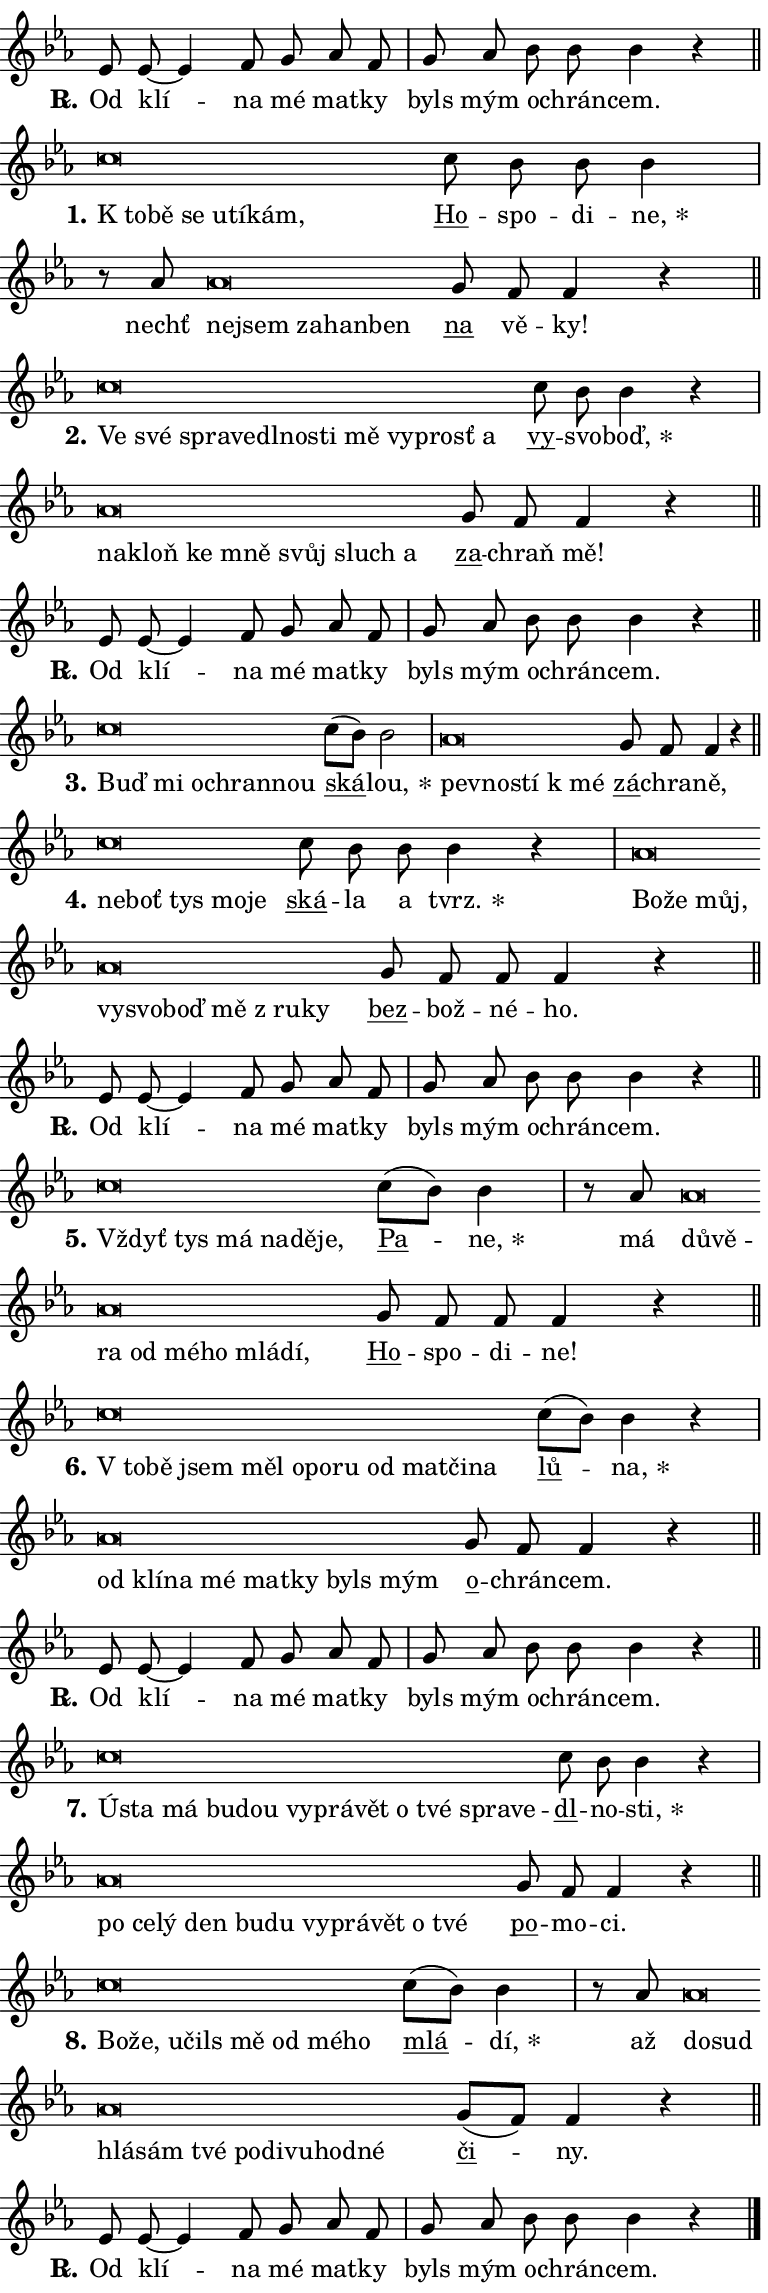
\version "2.24.0"
\header { tagline = "" }
\paper {
  indent = 0\cm
  top-margin = 0\cm
  right-margin = 0.13\cm % to fit lyric hyphens
  bottom-margin = 0\cm
  left-margin = 0\cm
  paper-width = 13\cm
  page-breaking = #ly:one-page-breaking
  system-system-spacing.basic-distance = #11
  score-system-spacing.basic-distance = #11
  ragged-last = ##f
}


%% Author: Thomas Morley
%% https://lists.gnu.org/archive/html/lilypond-user/2020-05/msg00002.html
#(define (line-position grob)
"Returns position of @var[grob} in current system:
   @code{'start}, if at first time-step
   @code{'end}, if at last time-step
   @code{'middle} otherwise
"
  (let* ((col (ly:item-get-column grob))
         (ln (ly:grob-object col 'left-neighbor))
         (rn (ly:grob-object col 'right-neighbor))
         (col-to-check-left (if (ly:grob? ln) ln col))
         (col-to-check-right (if (ly:grob? rn) rn col))
         (break-dir-left
           (and
             (ly:grob-property col-to-check-left 'non-musical #f)
             (ly:item-break-dir col-to-check-left)))
         (break-dir-right
           (and
             (ly:grob-property col-to-check-right 'non-musical #f)
             (ly:item-break-dir col-to-check-right))))
        (cond ((eqv? 1 break-dir-left) 'start)
              ((eqv? -1 break-dir-right) 'end)
              (else 'middle))))

#(define (tranparent-at-line-position vctor)
  (lambda (grob)
  "Relying on @code{line-position} select the relevant enry from @var{vctor}.
Used to determine transparency,"
    (case (line-position grob)
      ((end) (not (vector-ref vctor 0)))
      ((middle) (not (vector-ref vctor 1)))
      ((start) (not (vector-ref vctor 2))))))

noteHeadBreakVisibility =
#(define-music-function (break-visibility)(vector?)
"Makes @code{NoteHead}s transparent relying on @var{break-visibility}"
#{
  \override NoteHead.transparent =
    #(tranparent-at-line-position break-visibility)
#})

#(define delete-ledgers-for-transparent-note-heads
  (lambda (grob)
    "Reads whether a @code{NoteHead} is transparent.
If so this @code{NoteHead} is removed from @code{'note-heads} from
@var{grob}, which is supposed to be @code{LedgerLineSpanner}.
As a result ledgers are not printed for this @code{NoteHead}"
    (let* ((nhds-array (ly:grob-object grob 'note-heads))
           (nhds-list
             (if (ly:grob-array? nhds-array)
                 (ly:grob-array->list nhds-array)
                 '()))
           ;; Relies on the transparent-property being done before
           ;; Staff.LedgerLineSpanner.after-line-breaking is executed.
           ;; This is fragile ...
           (to-keep
             (remove
               (lambda (nhd)
                 (ly:grob-property nhd 'transparent #f))
               nhds-list)))
      ;; TODO find a better method to iterate over grob-arrays, similiar
      ;; to filter/remove etc for lists
      ;; For now rebuilt from scratch
      (set! (ly:grob-object grob 'note-heads)  '())
      (for-each
        (lambda (nhd)
          (ly:pointer-group-interface::add-grob grob 'note-heads nhd))
        to-keep))))

squashNotes = {
  \override NoteHead.X-extent = #'(-0.2 . 0.2)
  \override NoteHead.Y-extent = #'(-0.75 . 0)
  \override NoteHead.stencil =
    #(lambda (grob)
       (let ((pos (ly:grob-property grob 'staff-position)))
         (begin
           (if (< pos -7) (display "ERROR: Lower brevis then expected\n") (display ""))
           (if (<= pos -6) ly:text-interface::print ly:note-head::print))))
}
unSquashNotes = {
  \revert NoteHead.X-extent
  \revert NoteHead.Y-extent
  \revert NoteHead.stencil
}

hideNotes = \noteHeadBreakVisibility #begin-of-line-visible
unHideNotes = \noteHeadBreakVisibility #all-visible

% work-around for resetting accidentals
% https://lilypond.org/doc/v2.23/Documentation/notation/displaying-rhythms#unmetered-music
cadenzaMeasure = {
  \cadenzaOff
  \partial 1024 s1024
  \cadenzaOn
}

#(define-markup-command (accent layout props text) (markup?)
  "Underline accented syllable"
  (interpret-markup layout props
    #{\markup \override #'(offset . 4.3) \underline { #text }#}))

responsum = \markup \concat {
  "R" \hspace #-1.05 \path #0.1 #'((moveto 0 0.07) (lineto 0.9 0.8)) \hspace #0.05 "."
}

spaceSize = #0.6828661417322834 % exact space size for TeX Gyre Schola

\layout {
  \context {
    \Staff
    \remove "Time_signature_engraver"
    \override LedgerLineSpanner.after-line-breaking = #delete-ledgers-for-transparent-note-heads
  }
  \context {
    \Lyrics {
      \override LyricSpace.minimum-distance = \spaceSize
      \override LyricText.font-name = #"TeX Gyre Schola"
      \override LyricText.font-size = 1
      \override StanzaNumber.font-name = #"TeX Gyre Schola Bold"
      \override StanzaNumber.font-size = 1
    }
  }
  \context {
    \Score 
    \override NoteHead.text =
      #(lambda (grob) 
        (let ((pos (ly:grob-property grob 'staff-position)))
          #{\markup {
            \combine
              \halign #-0.55 \raise #(if (= pos -6) 0 0.5) \override #'(thickness . 2) \draw-line #'(3.2 . 0)
              \musicglyph "noteheads.sM1"
          }#}))
  }
}

% magnetic-lyrics.ily
%
%   written by
%     Jean Abou Samra <jean@abou-samra.fr>
%     Werner Lemberg <wl@gnu.org>
%
%   adapted by
%     Jiri Hon <jiri.hon@gmail.com>
%
% Version 2022-Apr-15

% https://www.mail-archive.com/lilypond-user@gnu.org/msg149350.html

#(define (Left_hyphen_pointer_engraver context)
   "Collect syllable-hyphen-syllable occurrences in lyrics and store
them in properties.  This engraver only looks to the left.  For
example, if the lyrics input is @code{foo -- bar}, it does the
following.

@itemize @bullet
@item
Set the @code{text} property of the @code{LyricHyphen} grob between
@q{foo} and @q{bar} to @code{foo}.

@item
Set the @code{left-hyphen} property of the @code{LyricText} grob with
text @q{foo} to the @code{LyricHyphen} grob between @q{foo} and
@q{bar}.
@end itemize

Use this auxiliary engraver in combination with the
@code{lyric-@/text::@/apply-@/magnetic-@/offset!} hook."
   (let ((hyphen #f)
         (text #f))
     (make-engraver
      (acknowledgers
       ((lyric-syllable-interface engraver grob source-engraver)
        (set! text grob)))
      (end-acknowledgers
       ((lyric-hyphen-interface engraver grob source-engraver)
        ;(when (not (grob::has-interface grob 'lyric-space-interface))
          (set! hyphen grob)));)
      ((stop-translation-timestep engraver)
       (when (and text hyphen)
         (ly:grob-set-object! text 'left-hyphen hyphen))
       (set! text #f)
       (set! hyphen #f)))))

#(define (lyric-text::apply-magnetic-offset! grob)
   "If the space between two syllables is less than the value in
property @code{LyricText@/.details@/.squash-threshold}, move the right
syllable to the left so that it gets concatenated with the left
syllable.

Use this function as a hook for
@code{LyricText@/.after-@/line-@/breaking} if the
@code{Left_@/hyphen_@/pointer_@/engraver} is active."
   (let ((hyphen (ly:grob-object grob 'left-hyphen #f)))
     (when hyphen
       (let ((left-text (ly:spanner-bound hyphen LEFT)))
         (when (grob::has-interface left-text 'lyric-syllable-interface)
           (let* ((common (ly:grob-common-refpoint grob left-text X))
                  (this-x-ext (ly:grob-extent grob common X))
                  (left-x-ext
                   (begin
                     ;; Trigger magnetism for left-text.
                     (ly:grob-property left-text 'after-line-breaking)
                     (ly:grob-extent left-text common X)))
                  ;; `delta` is the gap width between two syllables.
                  (delta (- (interval-start this-x-ext)
                            (interval-end left-x-ext)))
                  (details (ly:grob-property grob 'details))
                  (threshold (assoc-get 'squash-threshold details 0.2)))
             (when (< delta threshold)
               (let* (;; We have to manipulate the input text so that
                      ;; ligatures crossing syllable boundaries are not
                      ;; disabled.  For languages based on the Latin
                      ;; script this is essentially a beautification.
                      ;; However, for non-Western scripts it can be a
                      ;; necessity.
                      (lt (ly:grob-property left-text 'text))
                      (rt (ly:grob-property grob 'text))
                      (is-space (grob::has-interface hyphen 'lyric-space-interface))
                      (space (if is-space " " ""))
                      (extra-delta (if is-space spaceSize 0))
                      ;; Append new syllable.
                      (ltrt-space (if (and (string? lt) (string? rt))
                                (string-append lt space rt)
                                (make-concat-markup (list lt space rt))))
                      ;; Right-align `ltrt` to the right side.
                      (ltrt-space-markup (grob-interpret-markup
                               grob
                               (make-translate-markup
                                (cons (interval-length this-x-ext) 0)
                                (make-right-align-markup ltrt-space)))))
                 (begin
                   ;; Don't print `left-text`.
                   (ly:grob-set-property! left-text 'stencil #f)
                   ;; Set text and stencil (which holds all collected
                   ;; syllables so far) and shift it to the left.
                   (ly:grob-set-property! grob 'text ltrt-space)
                   (ly:grob-set-property! grob 'stencil ltrt-space-markup)
                   (ly:grob-translate-axis! grob (- (- delta extra-delta)) X))))))))))


#(define (lyric-hyphen::displace-bounds-first grob)
   ;; Make very sure this callback isn't triggered too early.
   (let ((left (ly:spanner-bound grob LEFT))
         (right (ly:spanner-bound grob RIGHT)))
     (ly:grob-property left 'after-line-breaking)
     (ly:grob-property right 'after-line-breaking)
     (ly:lyric-hyphen::print grob)))

squashThreshold = #0.4

\layout {
  \context {
    \Lyrics
    \consists #Left_hyphen_pointer_engraver
    \override LyricText.after-line-breaking =
      #lyric-text::apply-magnetic-offset!
    \override LyricHyphen.stencil = #lyric-hyphen::displace-bounds-first
    \override LyricText.details.squash-threshold = \squashThreshold
    \override LyricHyphen.minimum-distance = 0
    \override LyricHyphen.minimum-length = \squashThreshold
  }
}

squashText = \override LyricText.details.squash-threshold = 9999
unSquashText = \override LyricText.details.squash-threshold = \squashThreshold

leftText = \override LyricText.self-alignment-X = #LEFT
unLeftText = \revert LyricText.self-alignment-X

starOffset = #(lambda (grob) 
                (let ((x_offset (ly:self-alignment-interface::aligned-on-x-parent grob)))
                  (if (= x_offset 0) 0 (+ x_offset 1.2))))

star = #(define-music-function (syllable)(string?)
"Append star separator at the end of a syllable"
#{
  \once \override LyricText.X-offset = #starOffset
  \lyricmode { \markup {
    #syllable
    \override #'((font-name . "TeX Gyre Schola Bold")) \hspace #0.2 \lower #0.65 \larger "*"
  } }
#})

starAccent = #(define-music-function (syllable)(string?)
"Append star separator at the end of a syllable and make accent"
#{
  \once \override LyricText.X-offset = #starOffset
  \lyricmode { \markup {
    \accent #syllable
    \override #'((font-name . "TeX Gyre Schola Bold")) \hspace #0.2 \lower #0.65 \larger "*"
  } }
#})

breath = #(define-music-function (syllable)(string?)
"Append breathing indicator at the end of a syllable"
#{
  \lyricmode { \markup { #syllable "+" } }
#})

optionalBreath = #(define-music-function (syllable)(string?)
"Append optional breathing indicator at the end of a syllable"
#{
  \lyricmode { \markup { #syllable "(+)" } }
#})


\score {
    <<
        \new Voice = "melody" { \cadenzaOn \key es \major \relative { es'8 es~ es4 f8 g as f \cadenzaMeasure \bar "|" g as bes bes bes4 r \cadenzaMeasure \bar "||" \break } }
        \new Lyrics \lyricsto "melody" { \lyricmode { \set stanza = \responsum
Od klí -- na mé mat -- ky byls mým o -- chrán -- cem. } }
    >>
    \layout {}
}

\score {
    <<
        \new Voice = "melody" { \cadenzaOn \key es \major \relative { \squashNotes c''\breve*1/16 \hideNotes \breve*1/16 \bar "" \breve*1/16 \bar "" \breve*1/16 \bar "" \breve*1/16 \breve*1/16 \bar "" \unHideNotes \unSquashNotes \bar "" c8 bes bes bes4 \cadenzaMeasure \bar "|" r8 as8 \squashNotes as\breve*1/16 \hideNotes \breve*1/16 \bar "" \breve*1/16 \bar "" \breve*1/16 \breve*1/16 \bar "" \unHideNotes \unSquashNotes \bar "" g8 f f4 r \cadenzaMeasure \bar "||" \break } }
        \new Lyrics \lyricsto "melody" { \lyricmode { \set stanza = "1."
\leftText "K to" -- \squashText bě se u -- tí -- kám, \unLeftText \unSquashText \markup \accent Ho -- spo -- di -- \star ne, nechť \leftText nej -- \squashText sem za -- han -- ben \unLeftText \unSquashText \markup \accent na vě -- ky! } }
    >>
    \layout {}
}

\score {
    <<
        \new Voice = "melody" { \cadenzaOn \key es \major \relative { \squashNotes c''\breve*1/16 \hideNotes \breve*1/16 \bar "" \breve*1/16 \bar "" \breve*1/16 \bar "" \breve*1/16 \bar "" \breve*1/16 \bar "" \breve*1/16 \bar "" \breve*1/16 \bar "" \breve*1/16 \bar "" \breve*1/16 \breve*1/16 \bar "" \unHideNotes \unSquashNotes \bar "" c8 bes bes4 r \cadenzaMeasure \bar "|" \squashNotes as\breve*1/16 \hideNotes \breve*1/16 \bar "" \breve*1/16 \bar "" \breve*1/16 \bar "" \breve*1/16 \bar "" \breve*1/16 \breve*1/16 \bar "" \unHideNotes \unSquashNotes \bar "" g8 f f4 r \cadenzaMeasure \bar "||" \break } }
        \new Lyrics \lyricsto "melody" { \lyricmode { \set stanza = "2."
\leftText Ve \squashText své spra -- ve -- dl -- no -- sti mě vy -- prosť a \unLeftText \unSquashText \markup \accent vy -- svo -- \star boď, \leftText na -- \squashText kloň ke mně svůj sluch a \unLeftText \unSquashText \markup \accent za -- chraň mě! } }
    >>
    \layout {}
}

\score {
    <<
        \new Voice = "melody" { \cadenzaOn \key es \major \relative { es'8 es~ es4 f8 g as f \cadenzaMeasure \bar "|" g as bes bes bes4 r \cadenzaMeasure \bar "||" \break } }
        \new Lyrics \lyricsto "melody" { \lyricmode { \set stanza = \responsum
Od klí -- na mé mat -- ky byls mým o -- chrán -- cem. } }
    >>
    \layout {}
}

\score {
    <<
        \new Voice = "melody" { \cadenzaOn \key es \major \relative { \squashNotes c''\breve*1/16 \hideNotes \breve*1/16 \bar "" \breve*1/16 \bar "" \breve*1/16 \breve*1/16 \bar "" \unHideNotes \unSquashNotes \bar "" c8[( bes)] bes2 \cadenzaMeasure \bar "|" \squashNotes as\breve*1/16 \hideNotes \breve*1/16 \bar "" \breve*1/16 \breve*1/16 \bar "" \unHideNotes \unSquashNotes \bar "" g8 f f4 r \cadenzaMeasure \bar "||" \break } }
        \new Lyrics \lyricsto "melody" { \lyricmode { \set stanza = "3."
\leftText Buď \squashText mi o -- chran -- nou \unLeftText \unSquashText \markup \accent ská -- \star lou, \leftText pev -- \squashText no -- stí "k mé" \unLeftText \unSquashText \markup \accent zá -- chra -- ně, } }
    >>
    \layout {}
}

\score {
    <<
        \new Voice = "melody" { \cadenzaOn \key es \major \relative { \squashNotes c''\breve*1/16 \hideNotes \breve*1/16 \bar "" \breve*1/16 \bar "" \breve*1/16 \breve*1/16 \bar "" \unHideNotes \unSquashNotes \bar "" c8 bes bes bes4 r \cadenzaMeasure \bar "|" \squashNotes as\breve*1/16 \hideNotes \breve*1/16 \bar "" \breve*1/16 \bar "" \breve*1/16 \bar "" \breve*1/16 \bar "" \breve*1/16 \bar "" \breve*1/16 \bar "" \breve*1/16 \breve*1/16 \bar "" \unHideNotes \unSquashNotes \bar "" g8 f f f4 r \cadenzaMeasure \bar "||" \break } }
        \new Lyrics \lyricsto "melody" { \lyricmode { \set stanza = "4."
\leftText ne -- \squashText boť tys mo -- je \unLeftText \unSquashText \markup \accent ská -- la a \star tvrz. \leftText Bo -- \squashText že můj, vy -- svo -- boď mě "z ru" -- ky \unLeftText \unSquashText \markup \accent bez -- bož -- né -- ho. } }
    >>
    \layout {}
}

\score {
    <<
        \new Voice = "melody" { \cadenzaOn \key es \major \relative { es'8 es~ es4 f8 g as f \cadenzaMeasure \bar "|" g as bes bes bes4 r \cadenzaMeasure \bar "||" \break } }
        \new Lyrics \lyricsto "melody" { \lyricmode { \set stanza = \responsum
Od klí -- na mé mat -- ky byls mým o -- chrán -- cem. } }
    >>
    \layout {}
}

\score {
    <<
        \new Voice = "melody" { \cadenzaOn \key es \major \relative { \squashNotes c''\breve*1/16 \hideNotes \breve*1/16 \bar "" \breve*1/16 \bar "" \breve*1/16 \bar "" \breve*1/16 \breve*1/16 \bar "" \unHideNotes \unSquashNotes \bar "" c8[( bes)] bes4 \cadenzaMeasure \bar "|" r8 as8 \squashNotes as\breve*1/16 \hideNotes \breve*1/16 \bar "" \breve*1/16 \bar "" \breve*1/16 \bar "" \breve*1/16 \bar "" \breve*1/16 \bar "" \breve*1/16 \breve*1/16 \bar "" \unHideNotes \unSquashNotes \bar "" g8 f f f4 r \cadenzaMeasure \bar "||" \break } }
        \new Lyrics \lyricsto "melody" { \lyricmode { \set stanza = "5."
\leftText Vždyť \squashText tys má na -- dě -- je, \unLeftText \unSquashText \markup \accent Pa -- \star ne, má \leftText dů -- \squashText vě -- ra od mé -- ho mlá -- dí, \unLeftText \unSquashText \markup \accent Ho -- spo -- di -- ne! } }
    >>
    \layout {}
}

\score {
    <<
        \new Voice = "melody" { \cadenzaOn \key es \major \relative { \squashNotes c''\breve*1/16 \hideNotes \breve*1/16 \bar "" \breve*1/16 \bar "" \breve*1/16 \bar "" \breve*1/16 \bar "" \breve*1/16 \bar "" \breve*1/16 \bar "" \breve*1/16 \bar "" \breve*1/16 \bar "" \breve*1/16 \breve*1/16 \bar "" \unHideNotes \unSquashNotes \bar "" c8[( bes)] bes4 r \cadenzaMeasure \bar "|" \squashNotes as\breve*1/16 \hideNotes \breve*1/16 \bar "" \breve*1/16 \bar "" \breve*1/16 \bar "" \breve*1/16 \bar "" \breve*1/16 \bar "" \breve*1/16 \breve*1/16 \bar "" \unHideNotes \unSquashNotes \bar "" g8 f f4 r \cadenzaMeasure \bar "||" \break } }
        \new Lyrics \lyricsto "melody" { \lyricmode { \set stanza = "6."
\leftText "V to" -- \squashText bě jsem měl o -- po -- ru od mat -- či -- na \unLeftText \unSquashText \markup \accent lů -- \star na, \leftText od \squashText klí -- na mé mat -- ky byls mým \unLeftText \unSquashText \markup \accent o -- chrán -- cem. } }
    >>
    \layout {}
}

\score {
    <<
        \new Voice = "melody" { \cadenzaOn \key es \major \relative { es'8 es~ es4 f8 g as f \cadenzaMeasure \bar "|" g as bes bes bes4 r \cadenzaMeasure \bar "||" \break } }
        \new Lyrics \lyricsto "melody" { \lyricmode { \set stanza = \responsum
Od klí -- na mé mat -- ky byls mým o -- chrán -- cem. } }
    >>
    \layout {}
}

\score {
    <<
        \new Voice = "melody" { \cadenzaOn \key es \major \relative { \squashNotes c''\breve*1/16 \hideNotes \breve*1/16 \bar "" \breve*1/16 \bar "" \breve*1/16 \bar "" \breve*1/16 \bar "" \breve*1/16 \bar "" \breve*1/16 \bar "" \breve*1/16 \bar "" \breve*1/16 \bar "" \breve*1/16 \bar "" \breve*1/16 \breve*1/16 \bar "" \unHideNotes \unSquashNotes \bar "" c8 bes bes4 r \cadenzaMeasure \bar "|" \squashNotes as\breve*1/16 \hideNotes \breve*1/16 \bar "" \breve*1/16 \bar "" \breve*1/16 \bar "" \breve*1/16 \bar "" \breve*1/16 \bar "" \breve*1/16 \bar "" \breve*1/16 \bar "" \breve*1/16 \bar "" \breve*1/16 \breve*1/16 \bar "" \unHideNotes \unSquashNotes \bar "" g8 f f4 r \cadenzaMeasure \bar "||" \break } }
        \new Lyrics \lyricsto "melody" { \lyricmode { \set stanza = "7."
\leftText Ú -- \squashText sta má bu -- dou vy -- prá -- vět o tvé spra -- ve -- \unLeftText \unSquashText \markup \accent dl -- no -- \star sti, \leftText po \squashText ce -- lý den bu -- du vy -- prá -- vět o tvé \unLeftText \unSquashText \markup \accent po -- mo -- ci. } }
    >>
    \layout {}
}

\score {
    <<
        \new Voice = "melody" { \cadenzaOn \key es \major \relative { \squashNotes c''\breve*1/16 \hideNotes \breve*1/16 \bar "" \breve*1/16 \bar "" \breve*1/16 \bar "" \breve*1/16 \bar "" \breve*1/16 \bar "" \breve*1/16 \breve*1/16 \bar "" \unHideNotes \unSquashNotes \bar "" c8[( bes)] bes4 \cadenzaMeasure \bar "|" r8 as8 \squashNotes as\breve*1/16 \hideNotes \breve*1/16 \bar "" \breve*1/16 \bar "" \breve*1/16 \bar "" \breve*1/16 \bar "" \breve*1/16 \bar "" \breve*1/16 \bar "" \breve*1/16 \bar "" \breve*1/16 \breve*1/16 \bar "" \unHideNotes \unSquashNotes \bar "" g8[( f)] f4 r \cadenzaMeasure \bar "||" \break } }
        \new Lyrics \lyricsto "melody" { \lyricmode { \set stanza = "8."
\leftText Bo -- \squashText že, u -- čils mě od mé -- ho \unLeftText \unSquashText \markup \accent mlá -- \star dí, až \leftText do -- \squashText sud hlá -- sám tvé po -- di -- vu -- hod -- né \unLeftText \unSquashText \markup \accent či -- ny. } }
    >>
    \layout {}
}

\score {
    <<
        \new Voice = "melody" { \cadenzaOn \key es \major \relative { es'8 es~ es4 f8 g as f \cadenzaMeasure \bar "|" g as bes bes bes4 r \cadenzaMeasure \bar "||" \break } \bar "|." }
        \new Lyrics \lyricsto "melody" { \lyricmode { \set stanza = \responsum
Od klí -- na mé mat -- ky byls mým o -- chrán -- cem. } }
    >>
    \layout {}
}
